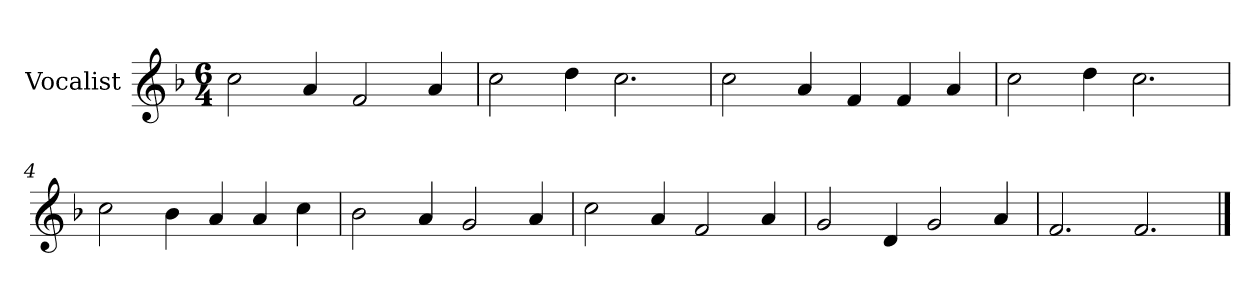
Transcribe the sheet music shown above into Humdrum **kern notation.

**kern
*part1
*staff1
*I"Vocalist
*k[b-]
*F:
*M6/4
=
2cc
4a
2f
4a
=1
2cc
4dd
2.cc
=2
2cc
4a
4f
4f
4a
=3
2cc
4dd
2.cc
=4
2cc
4b-
4a
4a
4cc
=5
2b-
4a
2g
4a
=6
2cc
4a
2f
4a
=7
2g
4d
2g
4a
=8
2.f
2.f
==
*-
